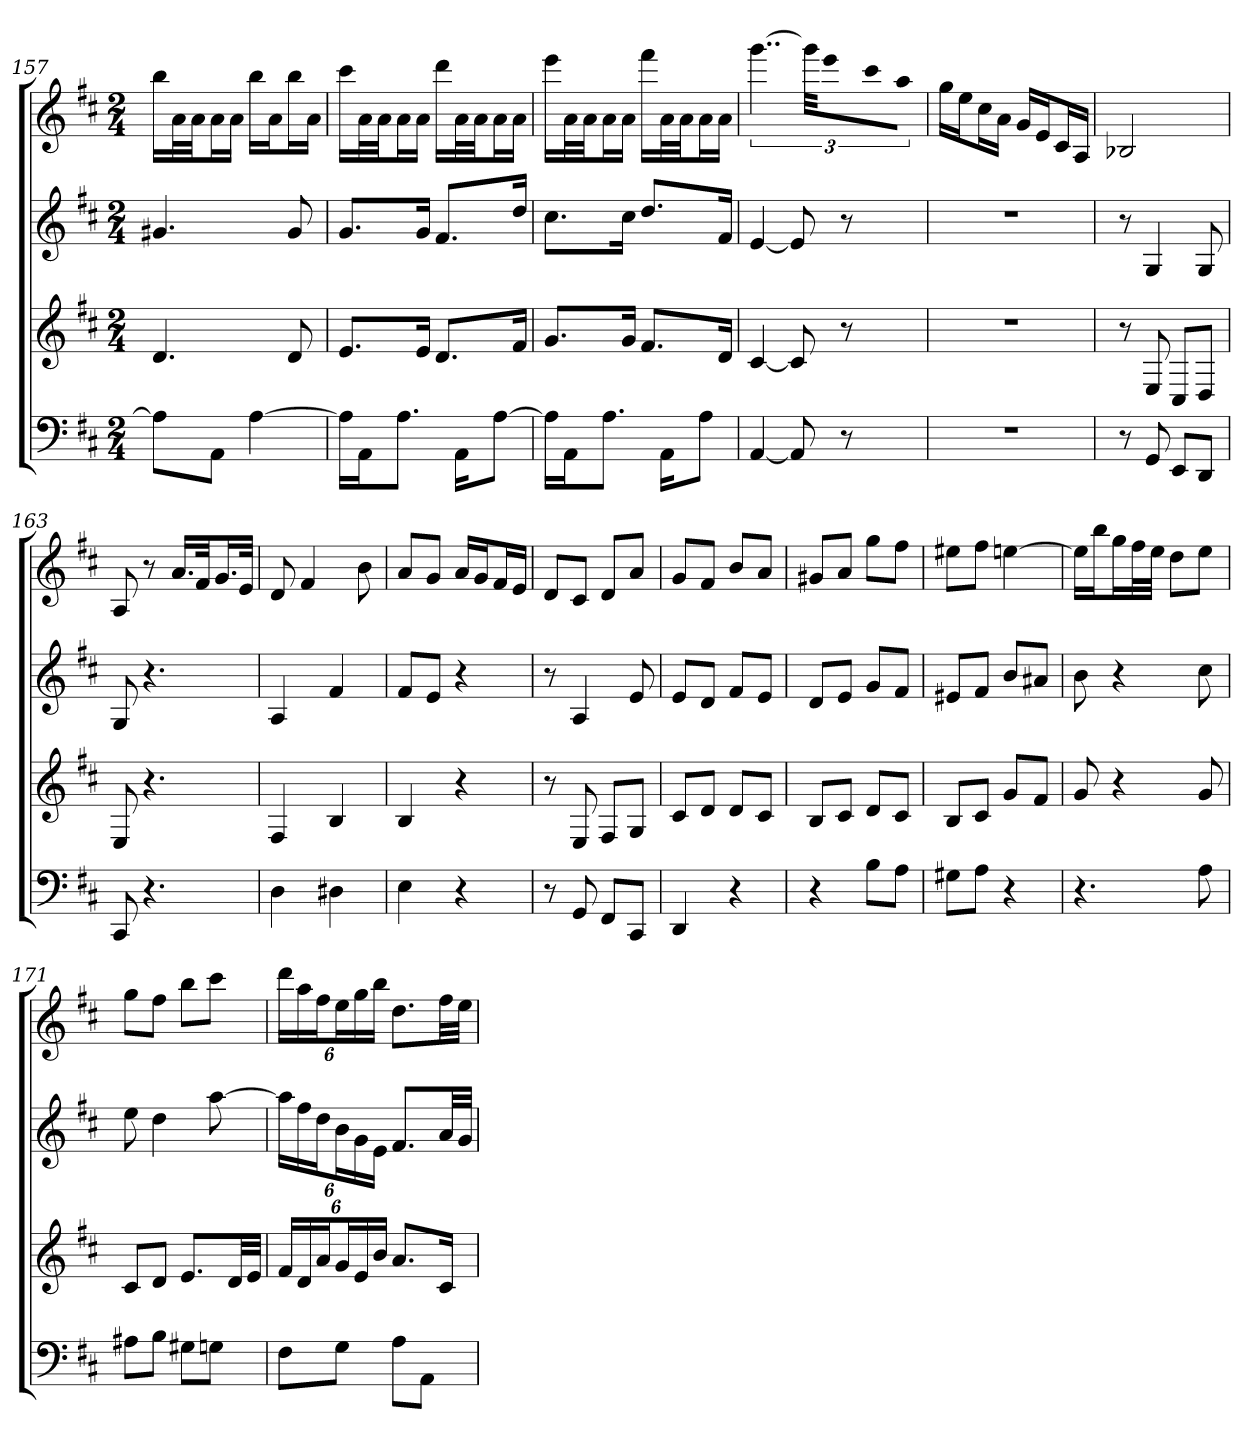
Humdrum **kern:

**kern	**kern	**kern	**kern
*part4	*part3	*part2	*part1
*staff4	*staff3	*staff2	*staff1
*k[f#c#]	*k[f#c#]	*k[f#c#]	*k[f#c#]
*D:	*D:	*D:	*D:
*M2/4	*M2/4	*M2/4	*M2/4
=157	=157	=157	=157
8AL]	4.d	4.g#X	16bbLL
.	.	.	32aL
.	.	.	32aJJ
8AAJ	.	.	16aL
.	.	.	16aJJ
[4A	.	.	16bbLL
.	.	.	16aJ
.	8d	8g#	16bbL
.	.	.	16aJJ
=158	=158	=158	=158
16ALL]	8.eL	8.gL	16ccc#LL
16AAJ	.	.	32aL
.	.	.	32aJJ
8.AJ	.	.	16aL
.	16eJk	16gJk	16aJJ
.	8.dL	8.f#L	16dddLL
16AAKL	.	.	32aL
.	.	.	32aJJ
[8AJ	.	.	16aL
.	16f#Jk	16ddJk	16aJJ
=159	=159	=159	=159
16ALL]	8.gL	8.cc#L	16eeeLL
16AAJ	.	.	32aL
.	.	.	32aJJ
8.AJ	.	.	16aL
.	16gJk	16cc#Jk	16aJJ
.	8.f#L	8.ddL	16fff#LL
16AAKL	.	.	32aL
.	.	.	32aJJ
8AJ	.	.	16aL
.	16dJk	16f#Jk	16aJJ
=160	=160	=160	=160
[4AA	[4c#	[4e	[6..ggg
8AA]	8c#]	8e]	.
.	.	.	48gggKLL]
.	.	.	16eeeJ
8r	8r	8r	16ccc#L
.	.	.	16aaJJ
=161	=161	=161	=161
2r	2r	2r	16ggLL
.	.	.	16eeJ
.	.	.	16cc#L
.	.	.	16aJJ
.	.	.	16gLL
.	.	.	16eJ
.	.	.	16c#L
.	.	.	16AJJ
=162	=162	=162	=162
8r	8r	8r	2B-X
8GG	8E	4G	.
8EEL	8C#L	.	.
8DDJ	8DJ	8G	.
=163	=163	=163	=163
8CC#	8E	8G	8A
4.r	4.r	4.r	8r
.	.	.	16.aLL
.	.	.	32f#Jk
.	.	.	16.gL
.	.	.	32eJJk
=164	=164	=164	=164
4D	4F#	4A	8d
.	.	.	4f#
4D#X	4B	4f#	.
.	.	.	8b
=165	=165	=165	=165
4E	4B	8f#L	8aL
.	.	8eJ	8gJ
4r	4r	4r	16aLL
.	.	.	16gJ
.	.	.	16f#L
.	.	.	16eJJ
=166	=166	=166	=166
8r	8r	8r	8dL
8GG	8E	4A	8c#J
8FF#L	8F#L	.	8dL
8CC#J	8GJ	8e	8aJ
=167	=167	=167	=167
4DD	8c#L	8eL	8gL
.	8dJ	8dJ	8f#J
4r	8dL	8f#L	8bL
.	8c#J	8eJ	8aJ
=168	=168	=168	=168
4r	8BL	8dL	8g#XL
.	8c#J	8eJ	8aJ
8BL	8dL	8gL	8ggL
8AJ	8c#J	8f#J	8ff#J
=169	=169	=169	=169
8G#XL	8BL	8e#XL	8ee#XL
8AJ	8c#J	8f#J	8ff#J
4r	8gL	8bL	[4een
.	8f#J	8a#XJ	.
=170	=170	=170	=170
4.r	8g	8b	16eeLL]
.	.	.	16bbJ
.	4r	4r	16ggL
.	.	.	32ff#L
.	.	.	32eeJJJ
.	.	.	8ddL
8A	8g	8cc#	8eeJ
=171	=171	=171	=171
8A#XL	8c#L	8ee	8ggL
8BJ	8dJ	4dd	8ff#J
8G#XL	8.eL	.	8bbL
8GnJ	.	[8aa	8ccc#J
.	32dLL	.	.
.	32eJJJ	.	.
=172	=172	=172	=172
8F#L	24f#LL	24aaLL]	24dddLL
.	24d	24ff#	24aa
.	24aJ	24ddJ	24ff#J
8GJ	24gL	24bL	24eeL
.	24e	24g	24gg
.	24bJJ	24eJJ	24bbJJ
8AL	8.aL	8.f#L	8.ddL
8AAJ	.	.	.
.	16c#Jk	32aLL	32ff#LL
.	.	32gJJJ	32eeJJJ
=	=	=	=
*-	*-	*-	*-
